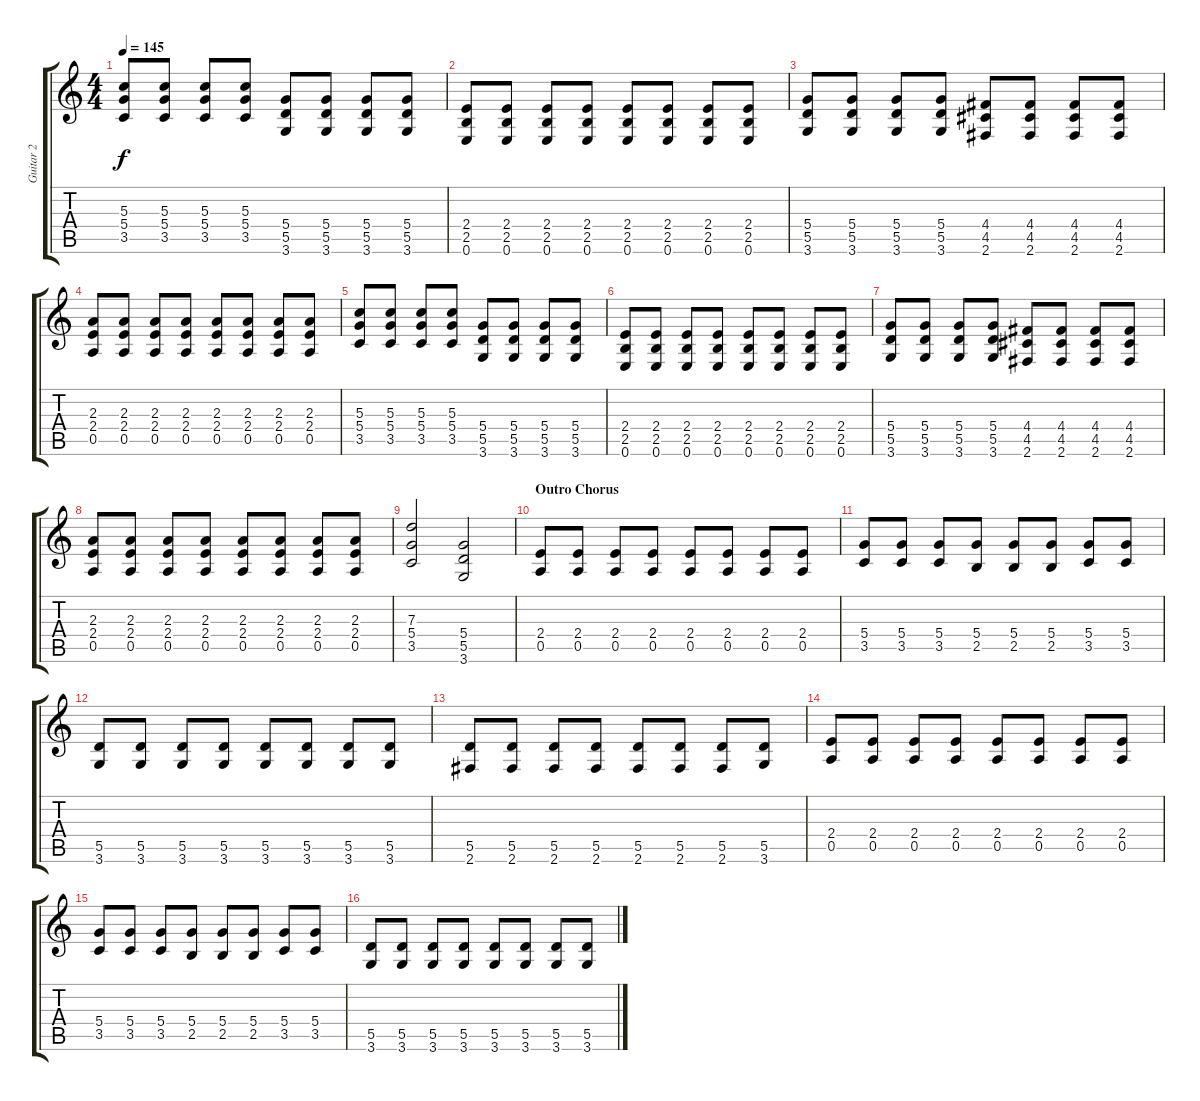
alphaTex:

\track ("Guitar 2" "Guitar 2") {instrument distortionguitar}
\staff {score tabs}
\tuning (E4 B3 G3 D3 A2 E2) {hide}
\ts (4 4)
\tempo 145
\clef g2
\ks c
(5.3 5.4 3.5).8{dy f} (5.3 5.4 3.5).8 (5.3 5.4 3.5).8 (5.3 5.4 3.5).8 (5.4 5.5 3.6).8 (5.4 5.5 3.6).8 (5.4 5.5 3.6).8 (5.4 5.5 3.6).8 |
(2.4 2.5 0.6).8 (2.4 2.5 0.6).8 (2.4 2.5 0.6).8 (2.4 2.5 0.6).8 (2.4 2.5 0.6).8 (2.4 2.5 0.6).8 (2.4 2.5 0.6).8 (2.4 2.5 0.6).8 |
(5.4 5.5 3.6).8 (5.4 5.5 3.6).8 (5.4 5.5 3.6).8 (5.4 5.5 3.6).8 (4.4 4.5 2.6).8 (4.4 4.5 2.6).8 (4.4 4.5 2.6).8 (4.4 4.5 2.6).8 |
(2.3 2.4 0.5).8 (2.3 2.4 0.5).8 (2.3 2.4 0.5).8 (2.3 2.4 0.5).8 (2.3 2.4 0.5).8 (2.3 2.4 0.5).8 (2.3 2.4 0.5).8 (2.3 2.4 0.5).8 |
(5.3 5.4 3.5).8 (5.3 5.4 3.5).8 (5.3 5.4 3.5).8 (5.3 5.4 3.5).8 (5.4 5.5 3.6).8 (5.4 5.5 3.6).8 (5.4 5.5 3.6).8 (5.4 5.5 3.6).8 |
(2.4 2.5 0.6).8 (2.4 2.5 0.6).8 (2.4 2.5 0.6).8 (2.4 2.5 0.6).8 (2.4 2.5 0.6).8 (2.4 2.5 0.6).8 (2.4 2.5 0.6).8 (2.4 2.5 0.6).8 |
(5.4 5.5 3.6).8 (5.4 5.5 3.6).8 (5.4 5.5 3.6).8 (5.4 5.5 3.6).8 (4.4 4.5 2.6).8 (4.4 4.5 2.6).8 (4.4 4.5 2.6).8 (4.4 4.5 2.6).8 |
(2.3 2.4 0.5).8 (2.3 2.4 0.5).8 (2.3 2.4 0.5).8 (2.3 2.4 0.5).8 (2.3 2.4 0.5).8 (2.3 2.4 0.5).8 (2.3 2.4 0.5).8 (2.3 2.4 0.5).8 |
(7.3 5.4 3.5).2 (5.4 5.5 3.6).2 |
\section ("" "Outro Chorus")
(2.4 0.5).8 (2.4 0.5).8 (2.4 0.5).8 (2.4 0.5).8 (2.4 0.5).8 (2.4 0.5).8 (2.4 0.5).8 (2.4 0.5).8 |
(5.4 3.5).8 (5.4 3.5).8 (5.4 3.5).8 (5.4 2.5).8 (5.4 2.5).8 (5.4 2.5).8 (5.4 3.5).8 (5.4 3.5).8 |
(5.5 3.6).8 (5.5 3.6).8 (5.5 3.6).8 (5.5 3.6).8 (5.5 3.6).8 (5.5 3.6).8 (5.5 3.6).8 (5.5 3.6).8 |
(5.5 2.6).8 (5.5 2.6).8 (5.5 2.6).8 (5.5 2.6).8 (5.5 2.6).8 (5.5 2.6).8 (5.5 2.6).8 (5.5 3.6).8 |
(2.4 0.5).8 (2.4 0.5).8 (2.4 0.5).8 (2.4 0.5).8 (2.4 0.5).8 (2.4 0.5).8 (2.4 0.5).8 (2.4 0.5).8 |
(5.4 3.5).8 (5.4 3.5).8 (5.4 3.5).8 (5.4 2.5).8 (5.4 2.5).8 (5.4 2.5).8 (5.4 3.5).8 (5.4 3.5).8 |
(5.5 3.6).8 (5.5 3.6).8 (5.5 3.6).8 (5.5 3.6).8 (5.5 3.6).8 (5.5 3.6).8 (5.5 3.6).8 (5.5 3.6).8
